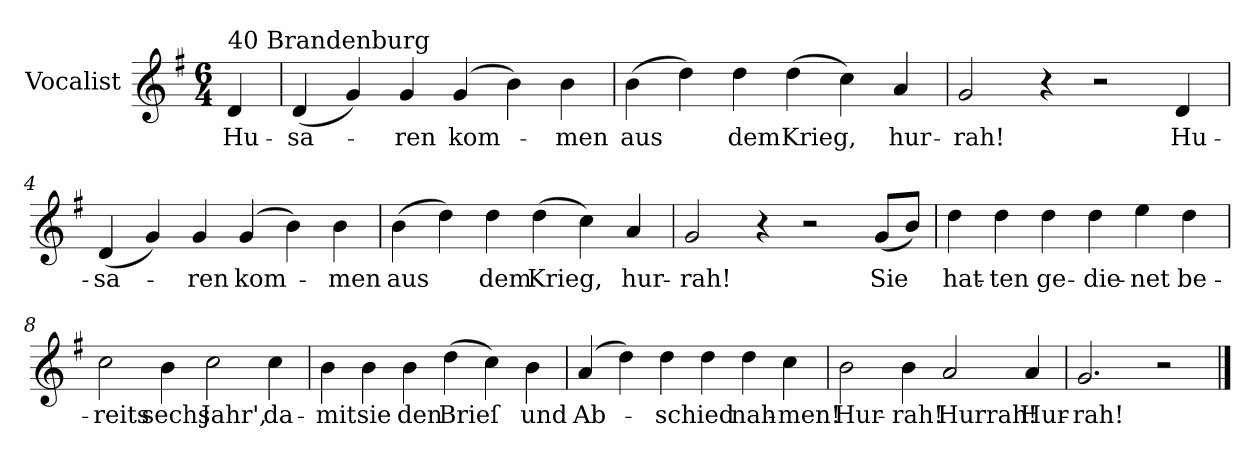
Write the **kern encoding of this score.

**kern	**text
*part1	*part1
*staff1	*staff1
*I"Vocalist	*
*k[f#]	*
*G:	*
*M6/4	*
=	=
!LO:TX:a:t=40 Brandenburg	!
4d	Hu-
=1	=1
(4d	-sa-
4g)	.
4g	-ren
(4g	kom-
4b)	.
4b	-men
=2	=2
(4b	aus
4dd)	.
4dd	dem
(4dd	Krieg,
4cc)	.
4a	hur-
=3	=3
2g	-rah!
4r	.
2r	.
4d	Hu-
=4	=4
(4d	-sa-
4g)	.
4g	-ren
(4g	kom-
4b)	.
4b	-men
=5	=5
(4b	aus
4dd)	.
4dd	dem
(4dd	Krieg,
4cc)	.
4a	hur-
=6	=6
2g	-rah!
4r	.
2r	.
(8gL	Sie
8bJ)	.
=7	=7
4dd	hat-
4dd	-ten
4dd	ge-
4dd	-die-
4ee	-net
4dd	be-
=8	=8
2cc	-reits
4b	sechs
2cc	Jahr',
4cc	da-
=9	=9
4b	-mit
4b	sie
4b	den
(4dd	Brieſ
4cc)	.
4b	und
=10	=10
(4a	Ab-
4dd)	.
4dd	-schied
4dd	.
4dd	nah-
4cc	-men!
=11	=11
2b	Hur-
4b	-rah!
2a	Hurrah!
4a	Hur-
=12	=12
2.g	-rah!
2r	.
==	==
*-	*-
